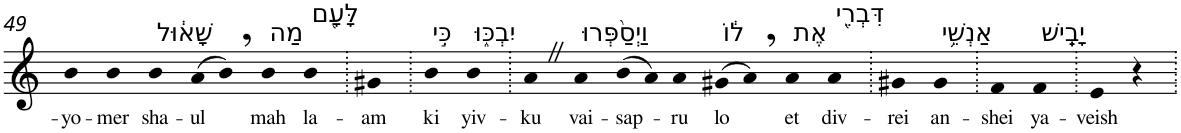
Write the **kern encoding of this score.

**kern	**text
*part1	*part1
*staff1	*staff1
*I"Piano	*
*I'Pno	*
!!LO:PB:g=z
*clefG2	*
*k[]	*
=49	=49
!	!LO:LY:b
4b	-yo-
!	!LO:LY:b
4b	-mer
!LO:TX:a:t=שָׁא֔וּל	!
!	!LO:LY:b
4b	sha-
!	!LO:LY:b
(>8a	-ul
8b,)	.
!LO:TX:a:t=מַה	!
!	!LO:LY:b
4b	mah
!LO:TX:a:t=לָּעָ֖ם	!
!	!LO:LY:b
4b	la-
=50.	=50.
!	!LO:LY:b
4g#X	-am
=51.	=51.
!LO:TX:a:t=כִּ֣י	!
!	!LO:LY:b
4b	ki
!LO:TX:a:t=יִבְכּ֑וּ	!
!	!LO:LY:b
4b	yiv-
=52.	=52.
!	!LO:LY:b
4aZ	-ku
!LO:TX:a:t=וַיְסַ֨פְּרוּ	!
!	!LO:LY:b
4a	vai-
!	!LO:LY:b
(>8b	-sap-
8a)	.
!	!LO:LY:b
4a	-ru
!LO:TX:a:t=ל֔וֹ	!
!	!LO:LY:b
(>8g#X	lo
8a,)	.
!LO:TX:a:t=אֶת	!
!	!LO:LY:b
4a	et
!LO:TX:a:t=דִּבְרֵ֖י	!
!	!LO:LY:b
4a	div-
=53.	=53.
!	!LO:LY:b
4g#X	-rei
!LO:TX:a:t=אַנְשֵׁ֥י	!
!	!LO:LY:b
4g#	an-
=54.	=54.
!	!LO:LY:b
4f	-shei
!LO:TX:a:t=יָבֵֽישׁ	!
!	!LO:LY:b
4f	ya-
=55.	=55.
!	!LO:LY:b
4e	-veish
4r	.
=.	=.
*-	*-
